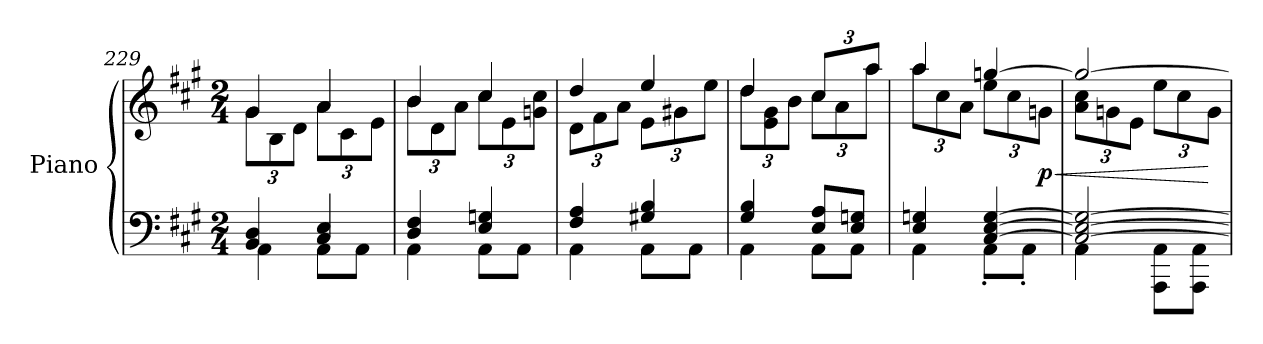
**kern	**kern	**dynam
*part1	*part1	*part1
*staff2	*staff1	*staff1/2
*I"Piano	*	*
*I'Pno	*	*
*clefF4	*clefG2	*
*k[f#c#g#]	*k[f#c#g#]	*
*M2/4	*M2/4	*
=229	=229	=229
*^	*^	*
*	*	*	*Xbrackettup	*
4BB/ 4D/	4AA\	4g#/	12g#\L	.
.	.	.	12B\	.
.	.	.	12d\J	.
4C#/ 4E/	8AA\L	4a/	12a\L	.
.	.	.	12c#\	.
.	8AA\J	.	.	.
.	.	.	12e\J	.
!!LO:LB:g=z	!!
=230	=230	=230	=230	=230
4D/ 4F#/	4AA\	4b/	12b\L	.
.	.	.	12d\	.
.	.	.	12a\J	.
4E/ 4Gn/	8AA\L	4cc#/	12cc#\L	.
.	.	.	12e\	.
.	8AA\J	.	.	.
.	.	.	12gn\ 12cc#\J	.
=231	=231	=231	=231	=231
4F#/ 4A/	4AA\	4dd/	12d\L	.
.	.	.	12f#\	.
.	.	.	12a\J	.
4G#X/ 4B/	8AA\L	4ee/	12e\L	.
.	.	.	12g#X\	.
.	8AA\J	.	.	.
.	.	.	12ee\J	.
=232	=232	=232	=232	=232
4G#/ 4B/	4AA\	4dd/	12dd\L	.
.	.	.	12e\ 12g#\	.
.	.	.	12b\J	.
*	*	*brackettup	*Xbrackettup	*
8E/ 8A/L	8AA\L	12cc#/L	12cc#\L	.
.	.	12ryy	12a\	.
8E/ 8Gn/J	8AA\J	.	.	.
.	.	12aa/J	12aa\J	.
=233	=233	=233	=233	=233
4E/ 4Gn/	4AA\	4aa/	12aa\L	.
.	.	.	12cc#\	.
.	.	.	12a\J	.
[4C#/ [4E/ [4G/	8AA'\L	[4ggn/	12ee\L	.
.	.	.	12cc#\	.
.	8AA'\J	.	.	.
!	!	!	!	!LO:HP:b
!	!	!	!	!LO:DY:n=1:b
.	.	.	12gn\J	< p
=234	=234	=234	=234	=234
2C#/_ 2E/_ 2G/_	4AA\	2gg/_	12a\ 12cc#\L	.
.	.	.	12gn\	.
.	.	.	12e\J	.
.	8AAA\ 8AA\L	.	12ee\L	.
.	.	.	12cc#\	.
.	8AAA\ 8AA\J	.	.	.
.	.	.	12g\J	[
*v	*v	*	*	*
*	*v	*v	*
=	=	=
*-	*-	*-
